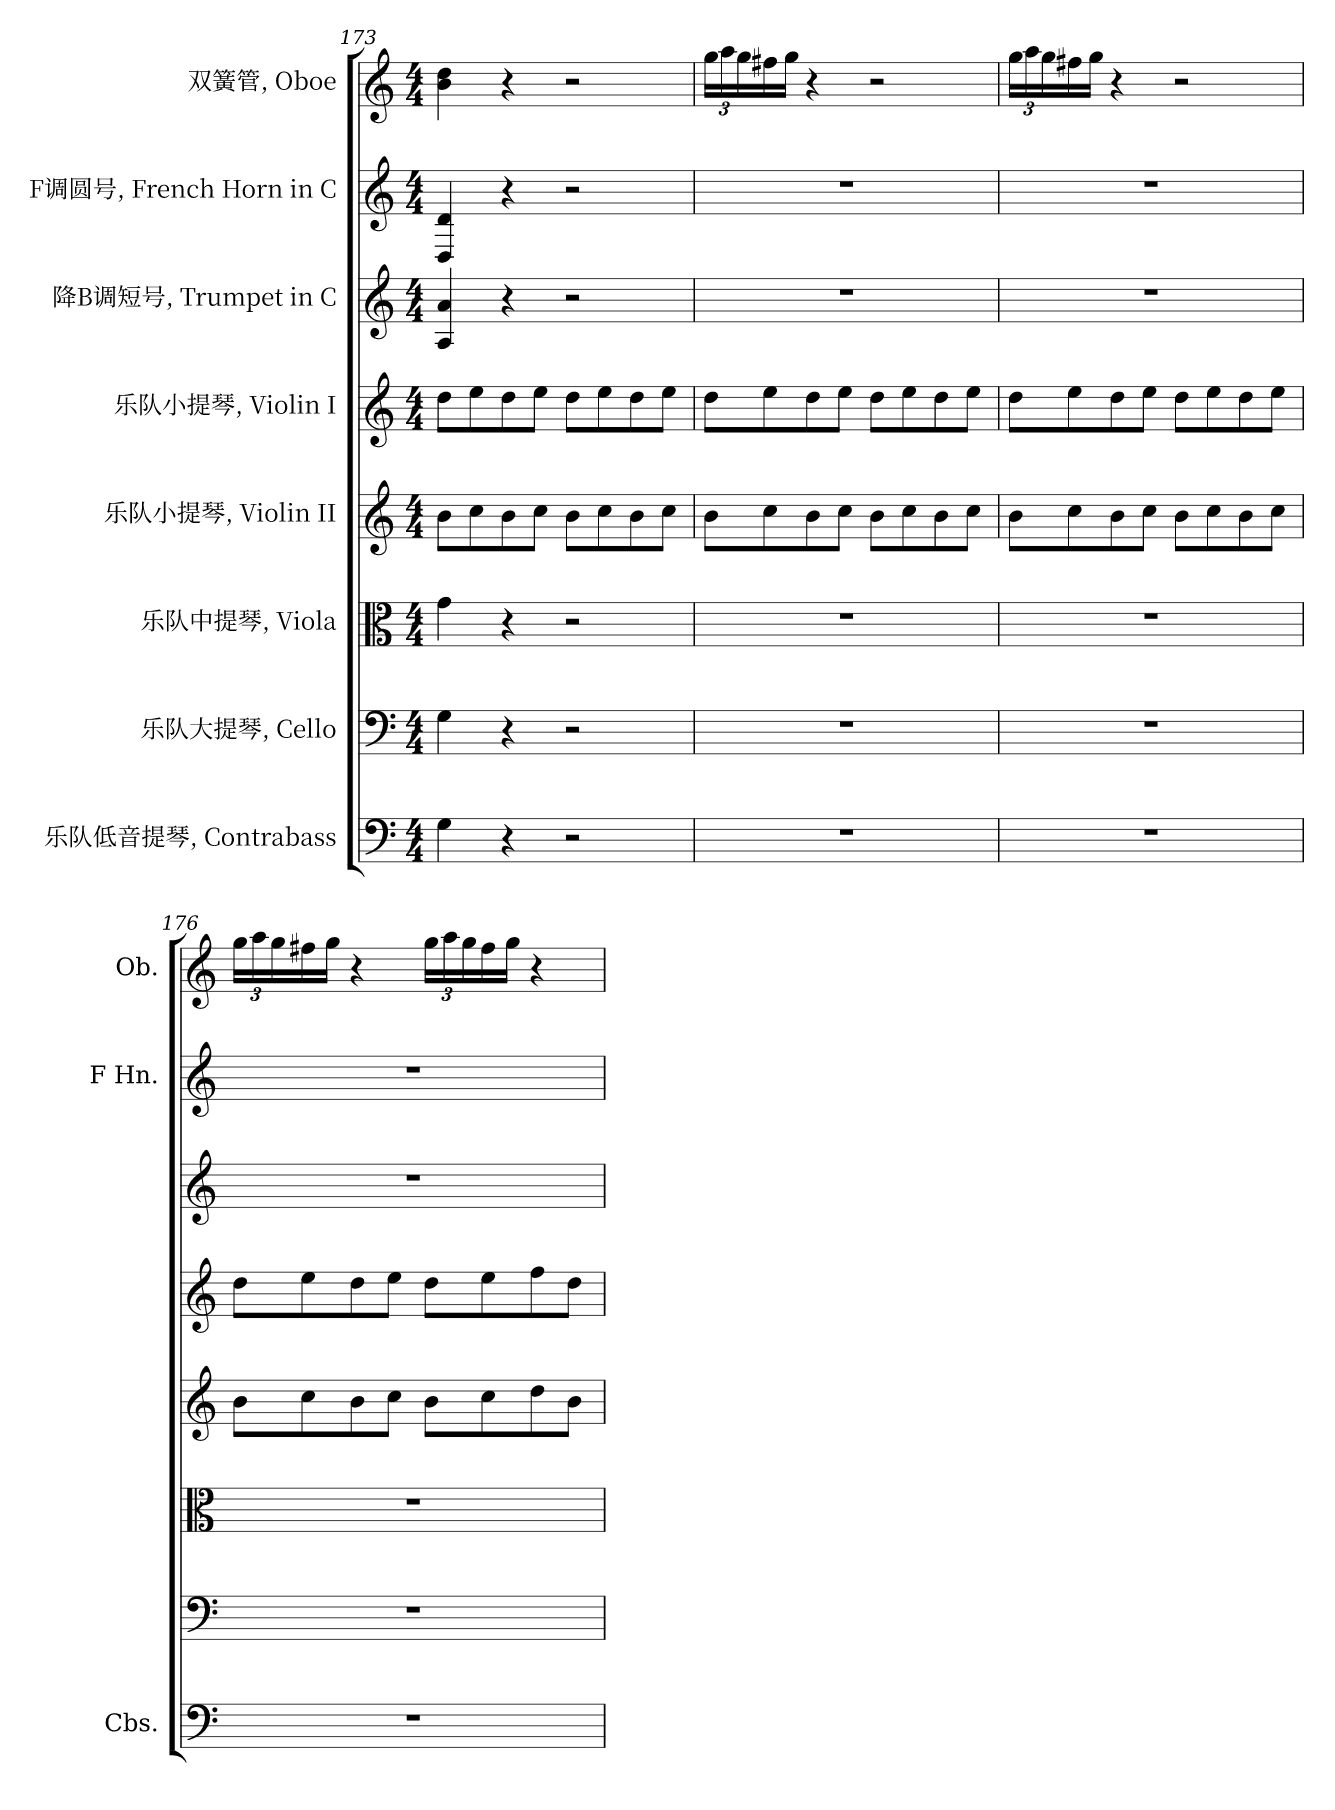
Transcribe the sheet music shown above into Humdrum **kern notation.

**kern	**kern	**kern	**kern	**kern	**kern	**kern	**kern
*part8	*part7	*part6	*part5	*part4	*part3	*part2	*part1
*staff8	*staff7	*staff6	*staff5	*staff4	*staff3	*staff2	*staff1
*I"乐队低音提琴, Contrabass	*I"乐队大提琴, Cello	*I"乐队中提琴, Viola	*I"乐队小提琴, Violin II	*I"乐队小提琴, Violin I	*I"降B调短号, Trumpet in C	*I"F调圆号, French Horn in C	*I"双簧管, Oboe
*I'Cbs.	*	*	*	*	*	*I'F Hn.	*I'Ob.
*clefF4	*clefF4	*clefC3	*clefG2	*clefG2	*clefG2	*clefG2	*clefG2
*ITrd7c12	*	*	*	*	*ITrd1c2	*ITrd4c7	*
*k[]	*k[]	*k[]	*k[]	*k[]	*k[b-e-]	*k[b-]	*k[]
*M4/4	*M4/4	*M4/4	*M4/4	*M4/4	*M4/4	*M4/4	*M4/4
=173	=173	=173	=173	=173	=173	=173	=173
4GG\	4G\	4g\	8b\L	8dd\L	4G/ 4g/	4GG/ 4G/	4b\ 4dd\
.	.	.	8cc\	8ee\	.	.	.
4r	4r	4r	8b\	8dd\	4r	4r	4r
.	.	.	8cc\J	8ee\J	.	.	.
2r	2r	2r	8b\L	8dd\L	2r	2r	2r
.	.	.	8cc\	8ee\	.	.	.
.	.	.	8b\	8dd\	.	.	.
.	.	.	8cc\J	8ee\J	.	.	.
!!LO:PB:g=z
=174	=174	=174	=174	=174	=174	=174	=174
*	*	*	*	*	*	*	*Xbrackettup
1r	1r	1r	8b\L	8dd\L	1r	1r	24gg\LL
.	.	.	.	.	.	.	24aa\
.	.	.	.	.	.	.	24gg\
.	.	.	8cc\	8ee\	.	.	16ff#X\
.	.	.	.	.	.	.	16gg\JJ
.	.	.	8b\	8dd\	.	.	4r
.	.	.	8cc\J	8ee\J	.	.	.
.	.	.	8b\L	8dd\L	.	.	2r
.	.	.	8cc\	8ee\	.	.	.
.	.	.	8b\	8dd\	.	.	.
.	.	.	8cc\J	8ee\J	.	.	.
=175	=175	=175	=175	=175	=175	=175	=175
1r	1r	1r	8b\L	8dd\L	1r	1r	24gg\LL
.	.	.	.	.	.	.	24aa\
.	.	.	.	.	.	.	24gg\
.	.	.	8cc\	8ee\	.	.	16ff#X\
.	.	.	.	.	.	.	16gg\JJ
.	.	.	8b\	8dd\	.	.	4r
.	.	.	8cc\J	8ee\J	.	.	.
.	.	.	8b\L	8dd\L	.	.	2r
.	.	.	8cc\	8ee\	.	.	.
.	.	.	8b\	8dd\	.	.	.
.	.	.	8cc\J	8ee\J	.	.	.
=176	=176	=176	=176	=176	=176	=176	=176
1r	1r	1r	8b\L	8dd\L	1r	1r	24gg\LL
.	.	.	.	.	.	.	24aa\
.	.	.	.	.	.	.	24gg\
.	.	.	8cc\	8ee\	.	.	16ff#X\
.	.	.	.	.	.	.	16gg\JJ
.	.	.	8b\	8dd\	.	.	4r
.	.	.	8cc\J	8ee\J	.	.	.
.	.	.	8b\L	8dd\L	.	.	24gg\LL
.	.	.	.	.	.	.	24aa\
.	.	.	.	.	.	.	24gg\
.	.	.	8cc\	8ee\	.	.	16ff#\
.	.	.	.	.	.	.	16gg\JJ
.	.	.	8dd\	8ff\	.	.	4r
.	.	.	8b\J	8dd\J	.	.	.
=	=	=	=	=	=	=	=
*-	*-	*-	*-	*-	*-	*-	*-
